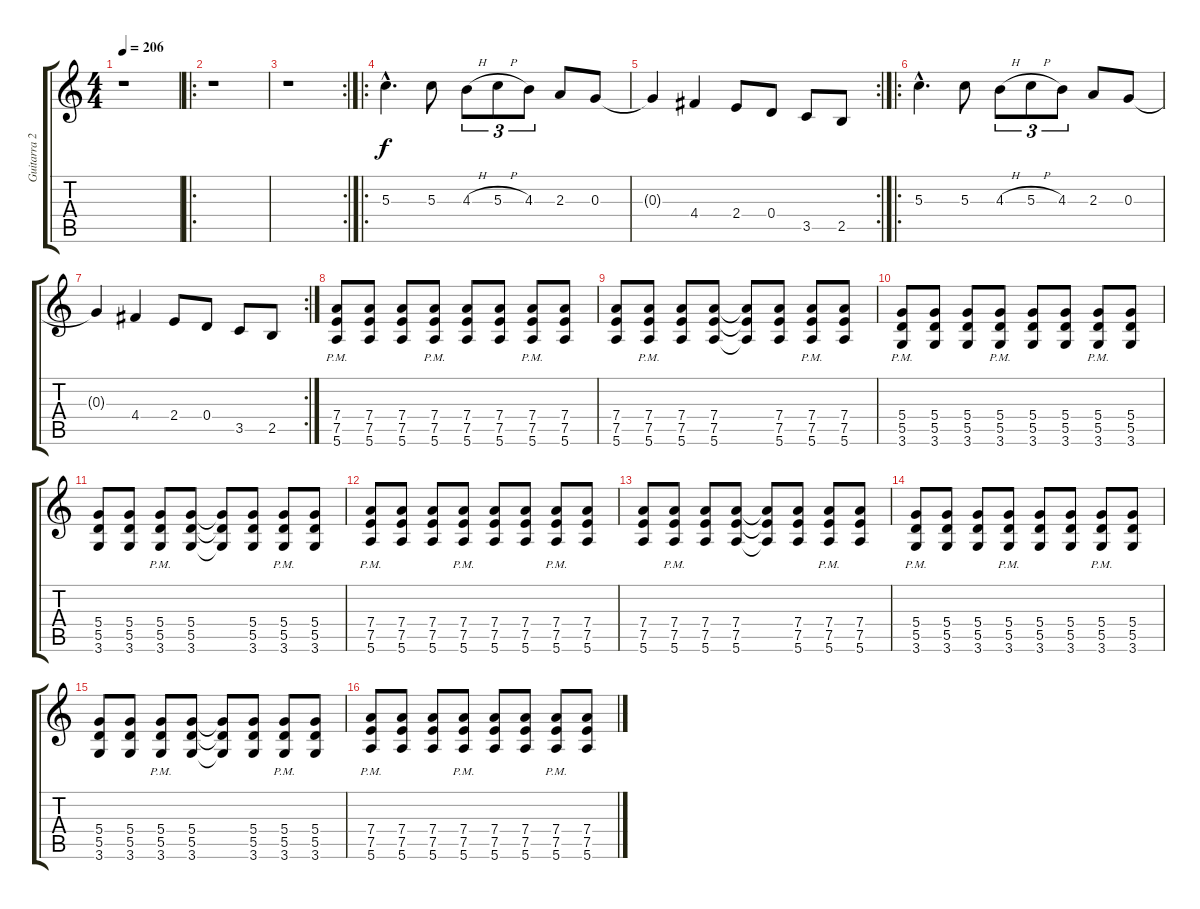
\track ("Guitarra 2" "Guitarra 2") {instrument distortionguitar}
\staff {score tabs}
\tuning (E4 B3 G3 D3 A2 E2) {hide}
\ts (4 4)
\tempo 206
\clef g2
\ks c
r.1{dy f instrument distortionguitar} |
\ro
r.1 |
\rc 2
r.1 |
\ro
5.3{hac}.4{d} 5.3.8 4.3{h}.8{tu (3 2)} 5.3{h}.8{tu (3 2)} 4.3.8{tu (3 2)} 2.3.8 0.3.8 |
\rc 2
0.3{t}.4 4.4.4 2.4.8 0.4.8 3.5.8 2.5.8 |
\ro
5.3{hac}.4{d} 5.3.8 4.3{h}.8{tu (3 2)} 5.3{h}.8{tu (3 2)} 4.3.8{tu (3 2)} 2.3.8 0.3.8 |
\rc 2
0.3{t}.4 4.4.4 2.4.8 0.4.8 3.5.8 2.5.8 |
(7.4{pm} 7.5{pm} 5.6{pm}).8 (7.4 7.5 5.6).8 (7.4 7.5 5.6).8 (7.4{pm} 7.5{pm} 5.6).8 (7.4 7.5 5.6).8 (7.4 7.5 5.6).8 (7.4{pm} 7.5{pm} 5.6).8 (7.4 7.5 5.6).8 |
(7.4 7.5 5.6).8 (7.4{pm} 7.5{pm} 5.6{pm}).8 (7.4 7.5 5.6).8 (7.4 7.5 5.6).8 (7.4{t} 7.5{t} 5.6{t}).8 (7.4 7.5 5.6).8 (7.4{pm} 7.5{pm} 5.6{pm}).8 (7.4 7.5 5.6).8 |
(5.4{pm} 5.5{pm} 3.6{pm}).8 (5.4 5.5 3.6).8 (5.4 5.5 3.6).8 (5.4{pm} 5.5{pm} 3.6{pm}).8 (5.4 5.5 3.6).8 (5.4 5.5 3.6).8 (5.4{pm} 5.5{pm} 3.6{pm}).8 (5.4 5.5 3.6).8 |
(5.4 5.5 3.6).8 (5.4 5.5 3.6).8 (5.4{pm} 5.5{pm} 3.6{pm}).8 (5.4 5.5 3.6).8 (5.4{t} 5.5{t} 3.6{t}).8 (5.4 5.5 3.6).8 (5.4{pm} 5.5{pm} 3.6{pm}).8 (5.4 5.5 3.6).8 |
(7.4{pm} 7.5{pm} 5.6{pm}).8 (7.4 7.5 5.6).8 (7.4 7.5 5.6).8 (7.4{pm} 7.5{pm} 5.6).8 (7.4 7.5 5.6).8 (7.4 7.5 5.6).8 (7.4{pm} 7.5{pm} 5.6).8 (7.4 7.5 5.6).8 |
(7.4 7.5 5.6).8 (7.4{pm} 7.5{pm} 5.6{pm}).8 (7.4 7.5 5.6).8 (7.4 7.5 5.6).8 (7.4{t} 7.5{t} 5.6{t}).8 (7.4 7.5 5.6).8 (7.4{pm} 7.5{pm} 5.6{pm}).8 (7.4 7.5 5.6).8 |
(5.4{pm} 5.5{pm} 3.6{pm}).8 (5.4 5.5 3.6).8 (5.4 5.5 3.6).8 (5.4{pm} 5.5{pm} 3.6{pm}).8 (5.4 5.5 3.6).8 (5.4 5.5 3.6).8 (5.4{pm} 5.5{pm} 3.6{pm}).8 (5.4 5.5 3.6).8 |
(5.4 5.5 3.6).8 (5.4 5.5 3.6).8 (5.4{pm} 5.5{pm} 3.6{pm}).8 (5.4 5.5 3.6).8 (5.4{t} 5.5{t} 3.6{t}).8 (5.4 5.5 3.6).8 (5.4{pm} 5.5{pm} 3.6{pm}).8 (5.4 5.5 3.6).8 |
(7.4{pm} 7.5{pm} 5.6{pm}).8 (7.4 7.5 5.6).8 (7.4 7.5 5.6).8 (7.4{pm} 7.5{pm} 5.6).8 (7.4 7.5 5.6).8 (7.4 7.5 5.6).8 (7.4{pm} 7.5{pm} 5.6).8 (7.4 7.5 5.6).8
